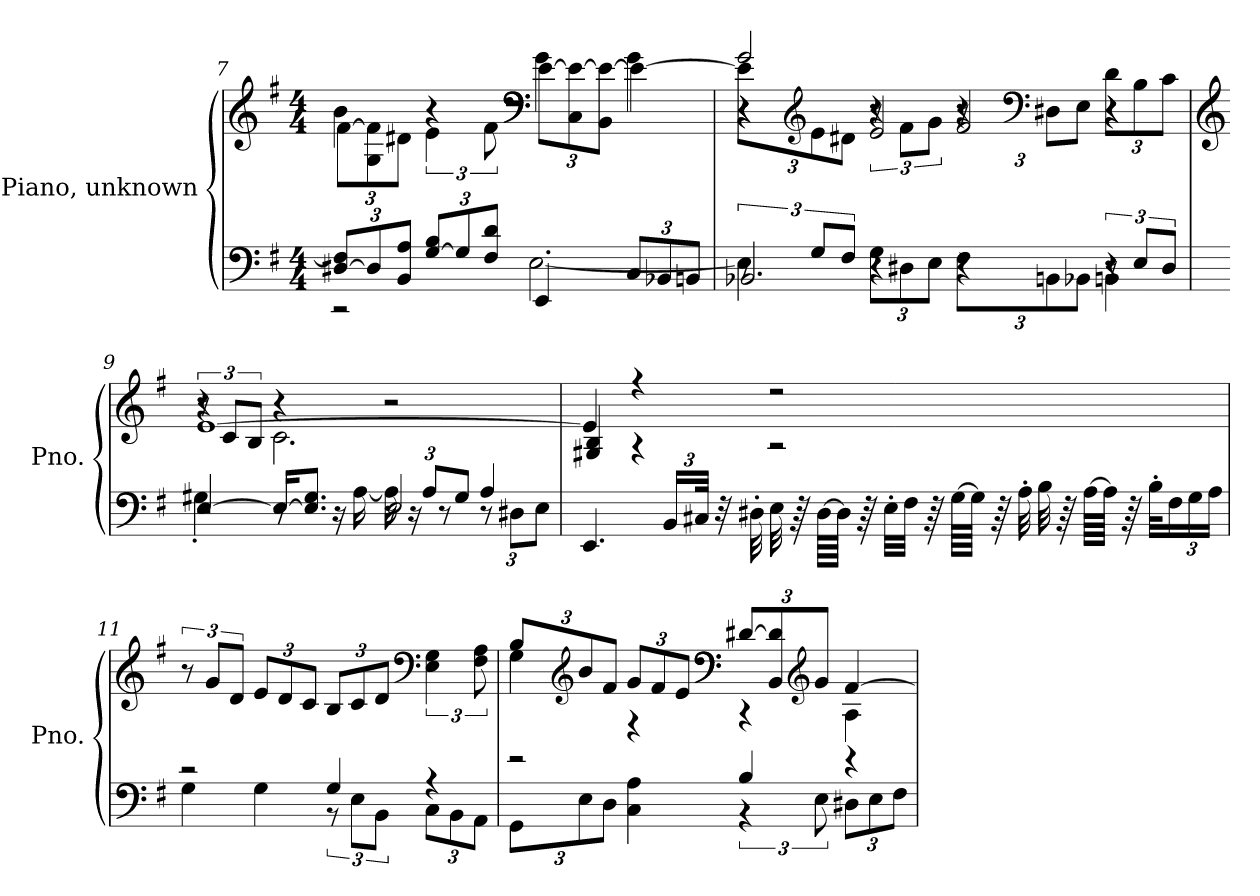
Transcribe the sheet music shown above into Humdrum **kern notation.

**kern	**kern
*part1	*part1
*staff2	*staff1
*I"Piano, unknown	*
*I'Pno.	*
!!LO:LB:g=z
*clefF4	*clefG2
*k[f#]	*k[f#]
*M4/4	*M4/4
=7	=7
*	*^
*	*	*^
*Xbrackettup	*	*	*Xbrackettup
*^	*	*	*
[12D#X/ 12F#/]L	2r	1r	4b\	[12f#\L
12D#/]	.	.	.	12G\ 12f#\]
12BB/ 12A/J	.	.	.	12d#X\J
*	*	*	*	*brackettup
[12G/ 12B/L	.	.	4r	6e\
12G/]	.	.	.	.
12F#/ 12d/J	.	.	.	12f#\
*	*	*clefF4	*	*
*	*	*	*	*Xbrackettup
4EE'/	[2E\	.	4g\	[12e\L
.	.	.	.	12C\ 12e\_
.	.	.	.	12BB\ 12e\_J
12C/L	.	.	4g\	4e\_
12BB-X/	.	.	.	.
12BBn/J	.	.	.	.
*v	*v	*	*	*
*	*v	*v	*v
=8	=8
*brackettup	*
*^	*^
*	*^	*	*^
*	*	*	*	*	*^
12r	4E\]	2.BB-X/	2g/	4r	4r	12e\L]
*	*	*	*clefG2	*	*	*
12G/L	.	.	.	.	.	12e\
12F#/J	.	.	.	.	.	12d#X\J
*	*Xbrackettup	*	*	*brackettup	*	*
4r	12G\L	.	.	12r	2e/	4r
.	12D#X\	.	.	12f#\L	.	.
.	12E\J	.	.	12g\J	.	.
4r	12F#\L	.	2f#/	4r	.	12r
*	*	*	*clefF4	*	*	*
.	12BBn\	.	.	.	.	12D#X\L
.	12BB-X\J	.	.	.	.	12E\J
*brackettup	*	*	*	*Xbrackettup	*	*
12r	4BBn\	4r	.	12d#\L	4r	4r
12E/L	.	.	.	12B\	.	.
12D#/J	.	.	.	12c\J	.	.
*	*	*	*v	*v	*v	*v
!!LO:LB:g=z
=9	=9	=9	=9
*	*	*	*clefG2
*	*	*	*^
*	*	*	*	*^
*	*	*	*	*	*brackettup
[4E/	4G#X'\	2r	[1e	4r	12r
.	.	.	.	.	12c/L
.	.	.	.	.	12B/J
16E/KL_	8r	.	.	2.c\	4r
8.E/] 8.G#/J	.	.	.	.	.
.	16r	.	.	.	.
.	[16A\	.	.	.	.
12r	16A\]	2E/	.	.	2r
.	16r	.	.	.	.
12A/L	.	.	.	.	.
.	8r	.	.	.	.
12G#/J	.	.	.	.	.
4A/	12r	.	.	.	.
.	12D#X\L	.	.	.	.
.	12E\J	.	.	.	.
*v	*v	*v	*	*	*
*	*	*v	*v
!!LO:LB:g=z
=10	=10	=10
4.EE/	4e/]	4G#X/ 4B/
.	4r	4r
*Xbrackettup	*	*
24BB/LL	.	.
48C#X/JJk	.	.
32r	.	.
32D#X'\	.	.
32E\	2r	2r
64r	.	.
[64D#\LLLL	.	.
64D#\JJJJ]	.	.
64r	.	.
32E'\LLL	.	.
32F#\JJJ	.	.
64r	.	.
[64G\LLLL	.	.
64G\JJJJ]	.	.
64r	.	.
32A'\	.	.
32B\	.	.
64r	.	.
[64A\LLLL	.	.
64A\JJJJ]	.	.
64r	.	.
32B'\KLL	.	.
24F#\	.	.
24G\	.	.
24A\JJ	.	.
*	*v	*v
=11	=11
*^	*
2r	4G\	12r
.	.	12g/L
.	.	12d/J
*	*	*Xbrackettup
.	4G\	12e/L
.	.	12d/
.	.	12c/J
*	*brackettup	*
4G/	12r	12B/L
.	12E\L	12c/
.	12BB\J	12d/J
*	*	*clefF4
*	*Xbrackettup	*brackettup
4r	12C\L	6E\ 6G\
.	12BB\	.
.	12AA\J	12F#\ 12A\
!!LO:PB:g=z
=12	=12	=12
*	*	*Xbrackettup
*	*	*^
2r	12GG\L	12B/L	4G\
*	*	*clefG2	*
.	12E\	12b/	.
.	12D\J	12f#/J	.
.	4C\ 4A\	12g/L	4r
.	.	12f#/	.
.	.	12e/J	.
*	*	*clefF4	*
*	*brackettup	*	*
4B/	6r	[12d#X/L	4r
.	.	12BB/ 12d#/]	.
*	*	*clefG2	*
.	12E\	12g/J	.
*	*Xbrackettup	*	*
4r	12D#X\L	[4f#/	4A\
.	12E\	.	.
.	12F#\J	.	.
*v	*v	*	*
*	*v	*v
=	=
*-	*-
